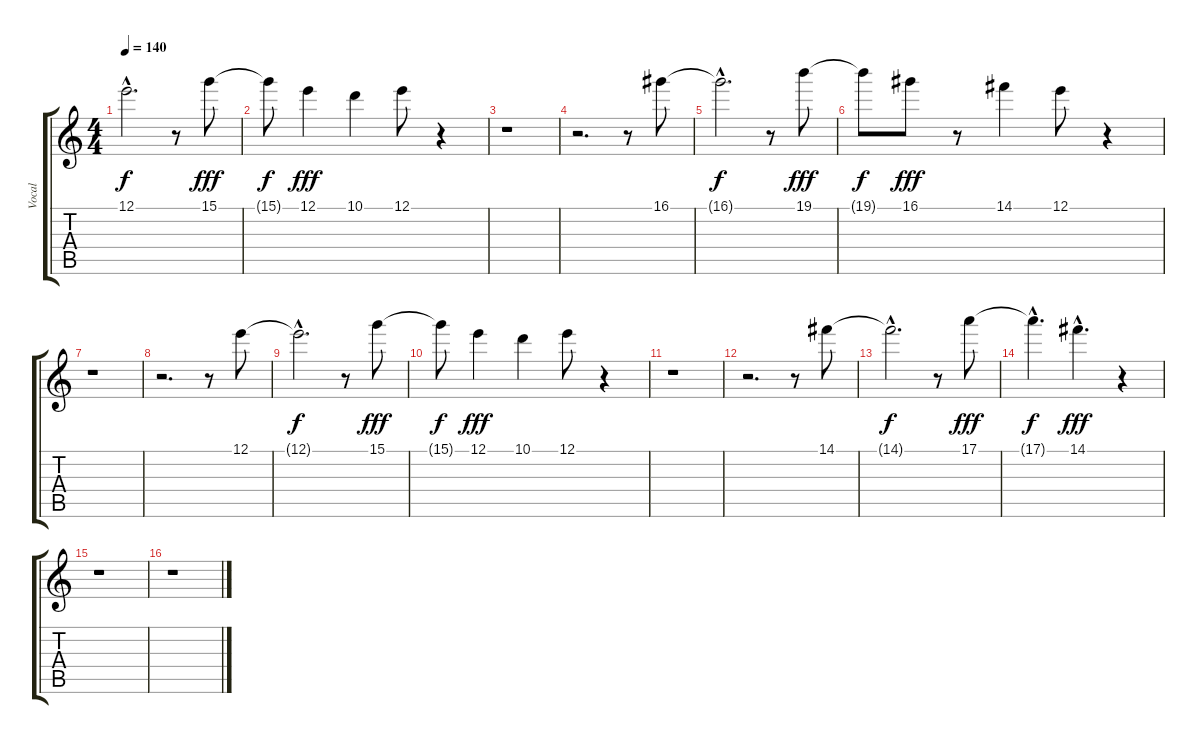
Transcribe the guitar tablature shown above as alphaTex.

\track ("Vocal" "Vocal") {instrument acousticguitarnylon}
\staff {score tabs}
\tuning (E4 B3 G3 D3 A2 E2) {hide}
\ts (4 4)
\tempo 140
\clef g2
\ks c
12.1{hac t}.2{d dy f} r.8 15.1.8{dy fff} |
15.1{t}.8{dy f} 12.1.4{dy fff} 10.1.4 12.1.8 r.4 |
r.1 |
r.2{d} r.8 16.1.8 |
16.1{hac t}.2{d dy f} r.8 19.1.8{dy fff} |
19.1{t}.8{dy f} 16.1.8{dy fff} r.8 14.1.4 12.1.8 r.4 |
r.1 |
r.2{d} r.8 12.1.8 |
12.1{hac t}.2{d dy f} r.8 15.1.8{dy fff} |
15.1{t}.8{dy f} 12.1.4{dy fff} 10.1.4 12.1.8 r.4 |
r.1 |
r.2{d} r.8 14.1.8 |
14.1{hac t}.2{d dy f} r.8 17.1.8{dy fff} |
17.1{hac t}.4{d dy f} 14.1{hac}.4{d dy fff} r.4 |
r.1 |
r.1
